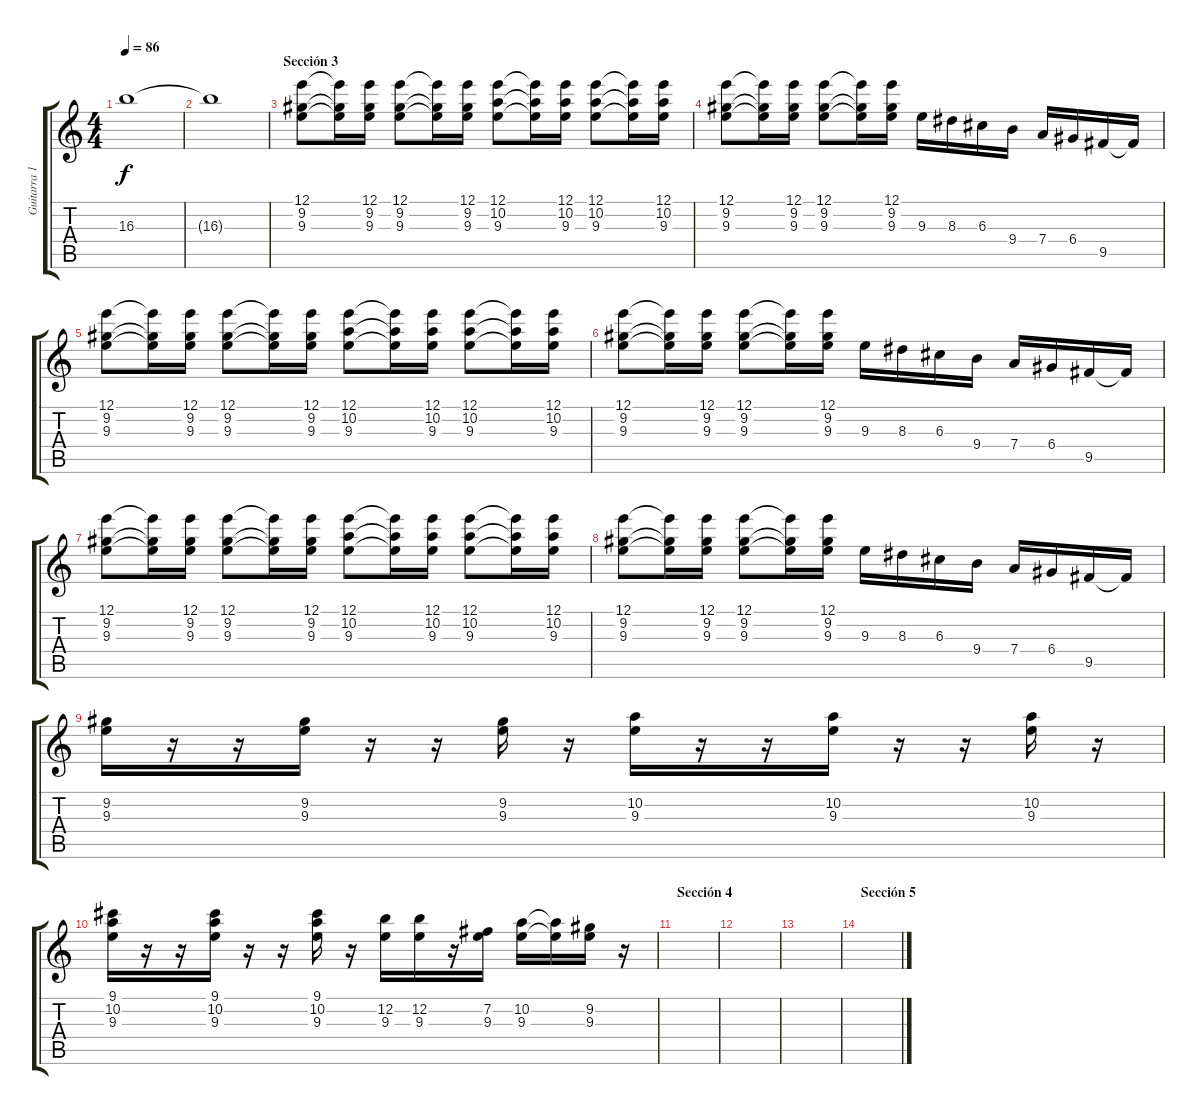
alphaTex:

\track ("Guitarra 1 (Kvzon)" "Guitarra 1") {instrument electricguitarclean}
\staff {score tabs}
\tuning (E4 B3 G3 D3 A2 E2) {hide}
\ts (4 4)
\tempo 86
\clef g2
\ks c
16.3{t}.1{dy f} |
16.3{t}.1 |
\section ("" "Sección 3")
(12.1 9.2 9.3).8{instrument synthbass1} (12.1{t} 9.2{t} 9.3{t}).16 (12.1 9.2 9.3).16 (12.1 9.2 9.3).8 (12.1{t} 9.2{t} 9.3{t}).16 (12.1 9.2 9.3).16 (12.1 10.2 9.3).8 (12.1{t} 10.2{t} 9.3{t}).16 (12.1 10.2 9.3).16 (12.1 10.2 9.3).8 (12.1{t} 10.2{t} 9.3{t}).16 (12.1 10.2 9.3).16 |
(12.1 9.2 9.3).8 (12.1{t} 9.2{t} 9.3{t}).16 (12.1 9.2 9.3).16 (12.1 9.2 9.3).8 (12.1{t} 9.2{t} 9.3{t}).16 (12.1 9.2 9.3).16 9.3.16 8.3.16 6.3.16 9.4.16 7.4.16 6.4.16 9.5.16 9.5{t}.16 |
(12.1 9.2 9.3).8 (12.1{t} 9.2{t} 9.3{t}).16 (12.1 9.2 9.3).16 (12.1 9.2 9.3).8 (12.1{t} 9.2{t} 9.3{t}).16 (12.1 9.2 9.3).16 (12.1 10.2 9.3).8 (12.1{t} 10.2{t} 9.3{t}).16 (12.1 10.2 9.3).16 (12.1 10.2 9.3).8 (12.1{t} 10.2{t} 9.3{t}).16 (12.1 10.2 9.3).16 |
(12.1 9.2 9.3).8 (12.1{t} 9.2{t} 9.3{t}).16 (12.1 9.2 9.3).16 (12.1 9.2 9.3).8 (12.1{t} 9.2{t} 9.3{t}).16 (12.1 9.2 9.3).16 9.3.16 8.3.16 6.3.16 9.4.16 7.4.16 6.4.16 9.5.16 9.5{t}.16 |
(12.1 9.2 9.3).8 (12.1{t} 9.2{t} 9.3{t}).16 (12.1 9.2 9.3).16 (12.1 9.2 9.3).8 (12.1{t} 9.2{t} 9.3{t}).16 (12.1 9.2 9.3).16 (12.1 10.2 9.3).8 (12.1{t} 10.2{t} 9.3{t}).16 (12.1 10.2 9.3).16 (12.1 10.2 9.3).8 (12.1{t} 10.2{t} 9.3{t}).16 (12.1 10.2 9.3).16 |
(12.1 9.2 9.3).8 (12.1{t} 9.2{t} 9.3{t}).16 (12.1 9.2 9.3).16 (12.1 9.2 9.3).8 (12.1{t} 9.2{t} 9.3{t}).16 (12.1 9.2 9.3).16 9.3.16 8.3.16 6.3.16 9.4.16 7.4.16 6.4.16 9.5.16 9.5{t}.16 |
(9.2 9.3).16 r.16 r.16 (9.2 9.3).16 r.16 r.16 (9.2 9.3).16 r.16 (10.2 9.3).16 r.16 r.16 (10.2 9.3).16 r.16 r.16 (10.2 9.3).16 r.16 |
(9.1 10.2 9.3).16 r.16 r.16 (9.1 10.2 9.3).16 r.16 r.16 (9.1 10.2 9.3).16 r.16 (12.2 9.3).16 (12.2 9.3).16 r.16 (7.2 9.3).16 (10.2 9.3).16 (10.2{t} 9.3{t}).16 (9.2 9.3).16 r.16 |
\section ("" "Sección 4")
|
|
|
\section ("" "Sección 5")
